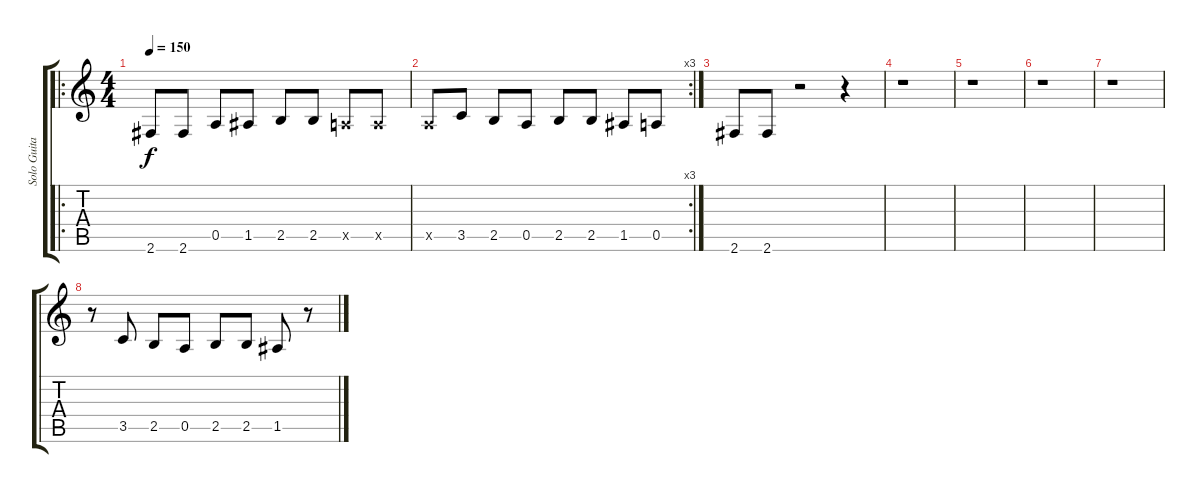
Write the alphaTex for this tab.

\track ("Solo Guitar" "Solo Guita") {instrument distortionguitar}
\staff {score tabs}
\tuning (E4 B3 G3 D3 A2 E2) {hide}
\ro
\ts (4 4)
\tempo 150
\clef g2
\ks c
2.6.8{dy f} 2.6.8 0.5.8 1.5.8 2.5.8 2.5.8 0.5{x}.8 0.5{x}.8 |
\rc 3
0.5{x}.8 3.5.8 2.5.8 0.5.8 2.5.8 2.5.8 1.5.8 0.5.8 |
2.6.8 2.6.8 r.2 r.4 |
r.1 |
r.1 |
r.1 |
r.1 |
r.8 3.5.8 2.5.8 0.5.8 2.5.8 2.5.8 1.5.8 r.8
